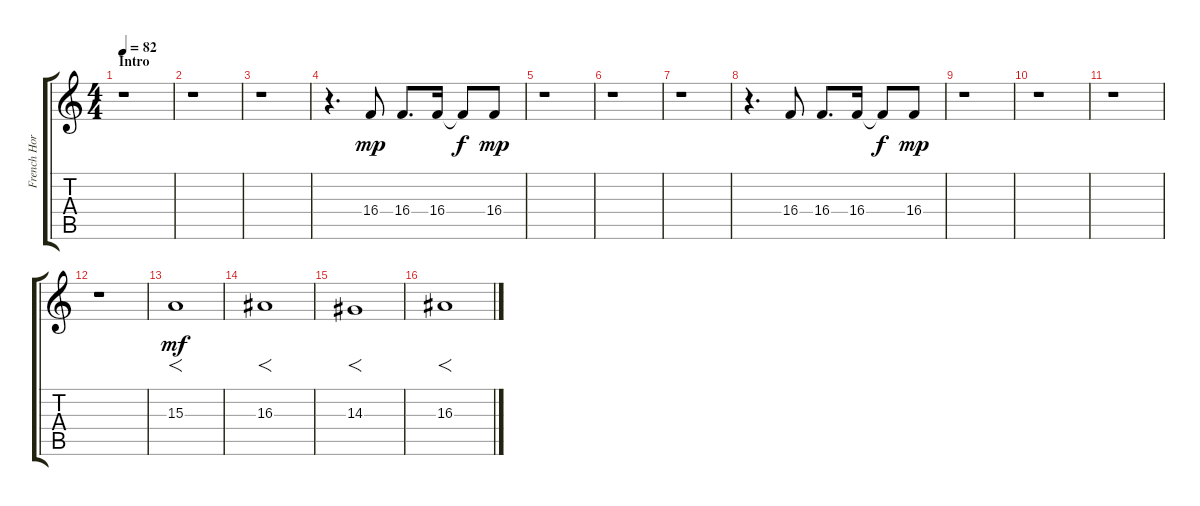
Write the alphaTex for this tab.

\track ("French Horn" "French Hor") {instrument frenchhorn}
\staff {score tabs}
\tuning (Eb4 Bb3 Gb3 Db3 Ab2 Eb2) {hide}
\ts (4 4)
\section ("" "Intro")
\tempo 82
\clef g2
\ks c
r.1{dy mp instrument frenchhorn} |
r.1 |
r.1 |
r.4{d} 16.4.8 16.4.8{d} 16.4.16 16.4{t}.8{dy f} 16.4.8{dy mp} |
r.1 |
r.1 |
r.1 |
r.4{d} 16.4.8 16.4.8{d} 16.4.16 16.4{t}.8{dy f} 16.4.8{dy mp} |
r.1 |
r.1 |
r.1 |
r.1{volume 16} |
15.3.1{f dy mf} |
16.3.1{f} |
14.3.1{f} |
16.3.1{f}
